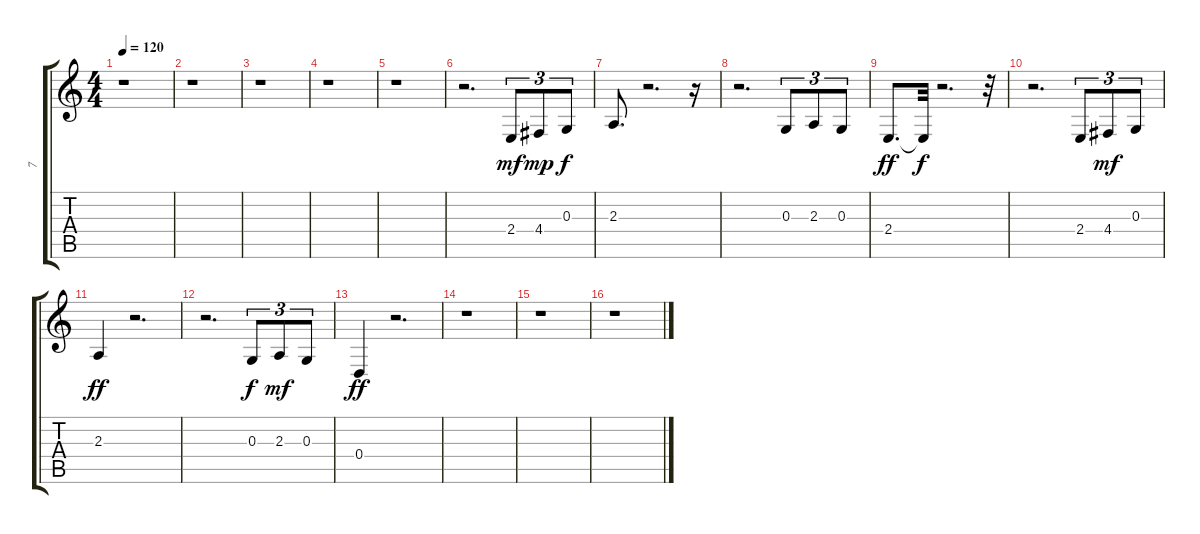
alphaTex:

\track ("7" "7") {instrument brightacousticpiano}
\staff {score tabs}
\tuning (E4 B3 G3 D3 A2 E2) {hide}
\ts (4 4)
\tempo 120
\clef g2
\ks c
r.1{dy mf} |
r.1 |
r.1 |
r.1 |
r.1 |
r.2{d} 2.4.8{tu (3 2)} 4.4.8{tu (3 2) dy mp} 0.3.8{tu (3 2) dy f} |
2.3.8{d} r.2{d} r.16 |
r.2{d} 0.3.8{tu (3 2)} 2.3.8{tu (3 2)} 0.3.8{tu (3 2)} |
2.4.8{d dy ff} 2.4{t}.32{dy f} r.2{d} r.32 |
r.2{d} 2.4.8{tu (3 2)} 4.4.8{tu (3 2) dy mf} 0.3.8{tu (3 2)} |
2.3.4{dy ff} r.2{d} |
r.2{d} 0.3.8{tu (3 2) dy f} 2.3.8{tu (3 2) dy mf} 0.3.8{tu (3 2)} |
0.4.4{dy ff} r.2{d} |
r.1 |
r.1 |
r.1
